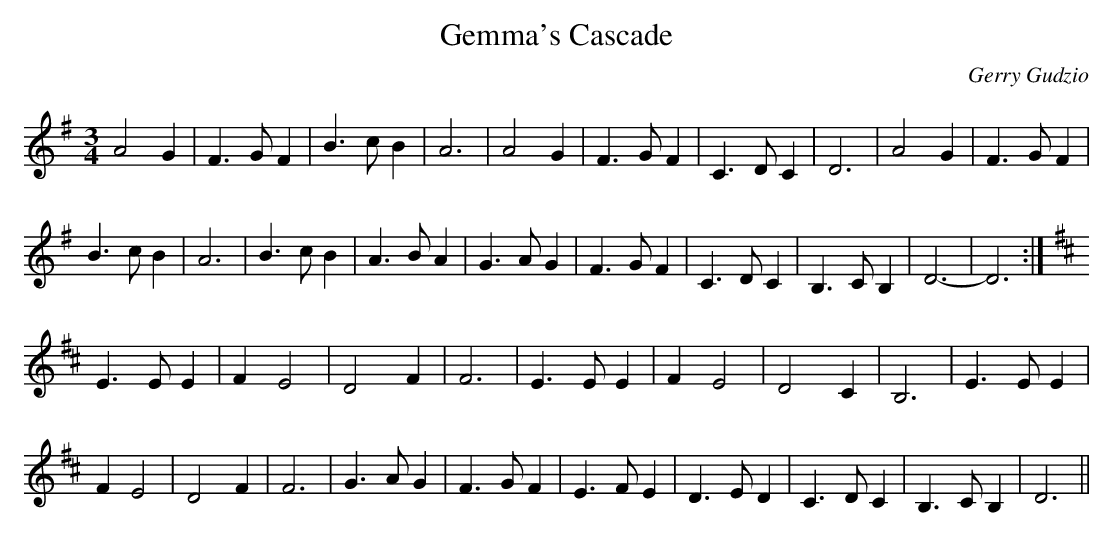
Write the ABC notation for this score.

X:1'1'
T:Gemma's Cascade
C:Gerry Gudzio
M:3/4
L:1/4
K:Dmix
A2G | F>GF | B>cB | A3 | A2G | F>GF | C>DC | D3 | A2G | F>GF |
B>cB | A3 | B>cB | A>BA | G>AG | F>GF | C>DC | B,>CB, | D3- | D3 :|
K:Dmaj
E>EE | FE2 | D2F | F3 | E>EE | FE2 | D2C | B,3 | E>EE |
FE2 | D2F | F3 | G>AG | F>GF | E>FE | D>ED | C>DC | B,>CB, | D3 ||
